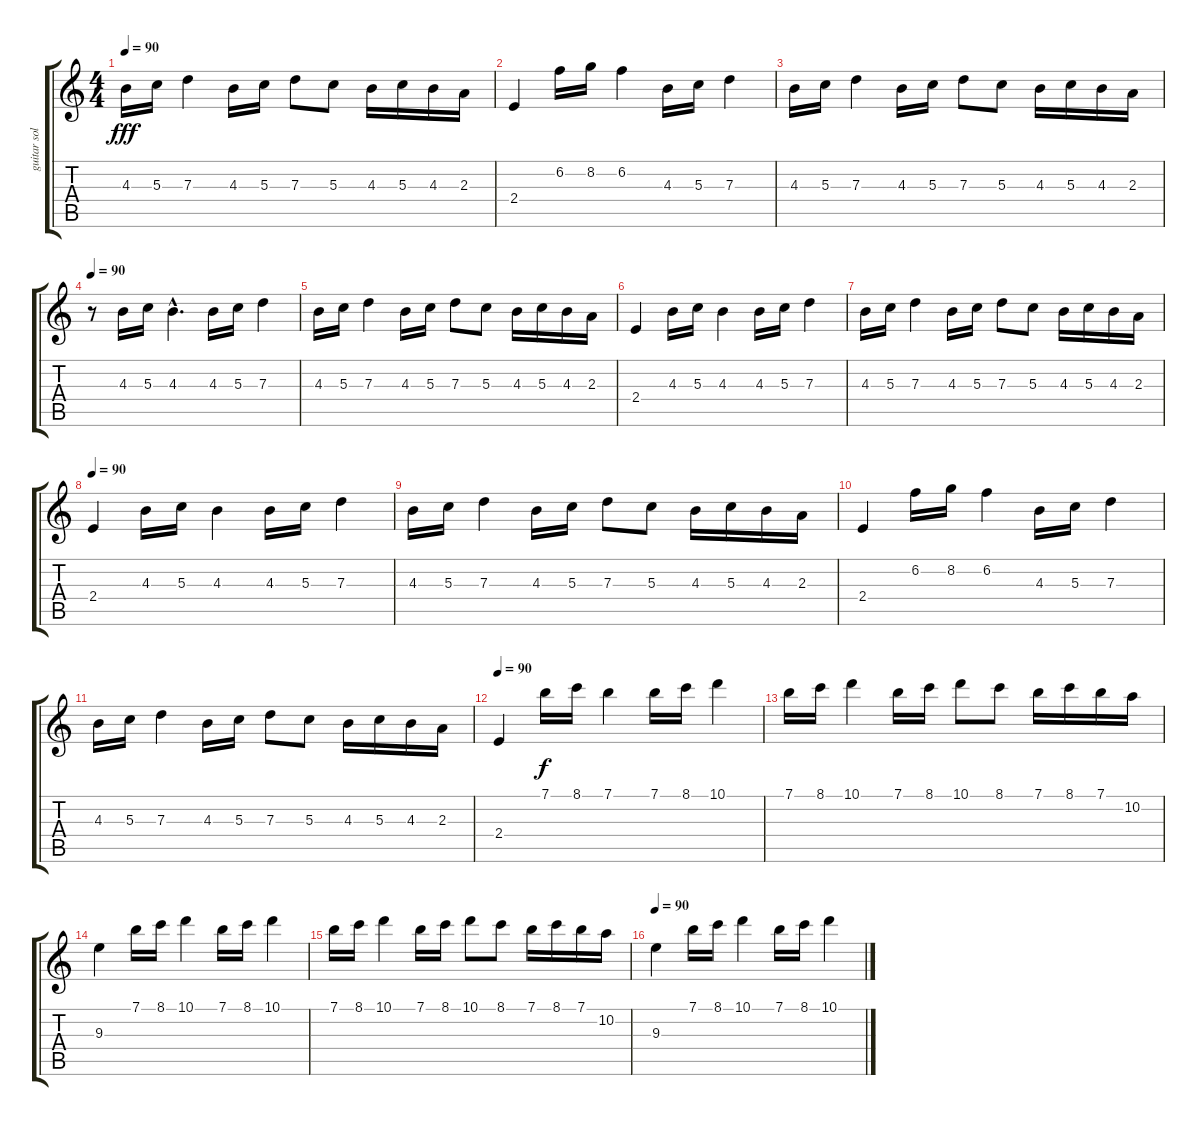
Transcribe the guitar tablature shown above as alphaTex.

\track ("guitar solo" "guitar sol") {instrument acousticguitarsteel}
\staff {score tabs}
\tuning (E4 B3 G3 D3 A2 E2) {hide}
\ts (4 4)
\tempo 90
\clef g2
\ks c
4.3.16{dy fff} 5.3.16 7.3.4 4.3.16 5.3.16 7.3.8 5.3.8 4.3.16 5.3.16 4.3.16 2.3.16 |
2.4.4 6.2.16 8.2.16 6.2.4 4.3.16 5.3.16 7.3.4 |
4.3.16 5.3.16 7.3.4 4.3.16 5.3.16 7.3.8 5.3.8 4.3.16 5.3.16 4.3.16 2.3.16 |
\tempo 90
r.8{volume 16 instrument overdrivenguitar} 4.3.16 5.3.16 4.3{hac}.4{d} 4.3.16 5.3.16 7.3.4 |
4.3.16 5.3.16 7.3.4 4.3.16 5.3.16 7.3.8 5.3.8 4.3.16 5.3.16 4.3.16 2.3.16 |
2.4.4 4.3.16 5.3.16 4.3.4 4.3.16 5.3.16 7.3.4 |
4.3.16{instrument overdrivenguitar} 5.3.16 7.3.4 4.3.16 5.3.16 7.3.8 5.3.8 4.3.16 5.3.16 4.3.16 2.3.16 |
\tempo 90
2.4.4 4.3.16 5.3.16 4.3.4 4.3.16 5.3.16 7.3.4 |
4.3.16 5.3.16 7.3.4 4.3.16 5.3.16 7.3.8 5.3.8 4.3.16 5.3.16 4.3.16 2.3.16 |
2.4.4 6.2.16 8.2.16 6.2.4 4.3.16 5.3.16 7.3.4 |
4.3.16 5.3.16 7.3.4 4.3.16 5.3.16 7.3.8 5.3.8 4.3.16 5.3.16 4.3.16 2.3.16 |
\tempo 90
2.4.4{volume 14 instrument overdrivenguitar} 7.1.16{dy f} 8.1.16 7.1.4 7.1.16 8.1.16 10.1.4 |
7.1.16{volume 13} 8.1.16 10.1.4 7.1.16 8.1.16 10.1.8 8.1.8 7.1.16 8.1.16 7.1.16 10.2.16 |
9.3.4{volume 11} 7.1.16 8.1.16 10.1.4 7.1.16 8.1.16 10.1.4 |
7.1.16{volume 10} 8.1.16 10.1.4 7.1.16 8.1.16 10.1.8 8.1.8 7.1.16 8.1.16 7.1.16 10.2.16 |
\tempo 90
9.3.4{volume 8} 7.1.16 8.1.16 10.1.4 7.1.16 8.1.16 10.1.4
